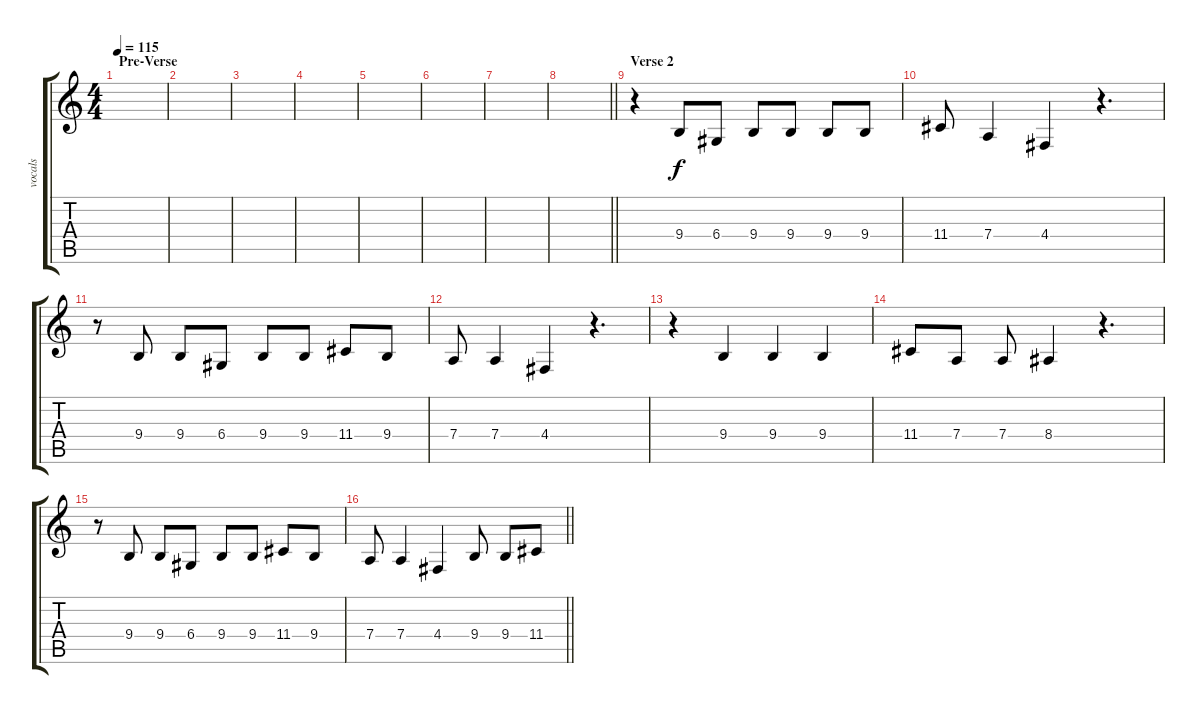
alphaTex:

\track ("vocals" "vocals") {instrument lead2sawtooth}
\staff {score tabs}
\tuning (E4 B3 G3 D3 A2 E2) {hide}
\ts (4 4)
\section ("" "Pre-Verse")
\tempo 115
\clef g2
\ks c
|
|
|
|
|
|
|
\barLineRight lightlight
|
\section ("" "Verse 2")
r.4 9.4.8 6.4.8 9.4.8 9.4.8 9.4.8 9.4.8 |
11.4.8 7.4.4 4.4.4 r.4{d} |
r.8 9.4.8 9.4.8 6.4.8 9.4.8 9.4.8 11.4.8 9.4.8 |
7.4.8 7.4.4 4.4.4 r.4{d} |
r.4 9.4.4 9.4.4 9.4.4 |
11.4.8 7.4.8 7.4.8 8.4.4 r.4{d} |
r.8 9.4.8 9.4.8 6.4.8 9.4.8 9.4.8 11.4.8 9.4.8 |
\barLineRight lightlight
7.4.8 7.4.4 4.4.4 9.4.8 9.4.8 11.4.8
